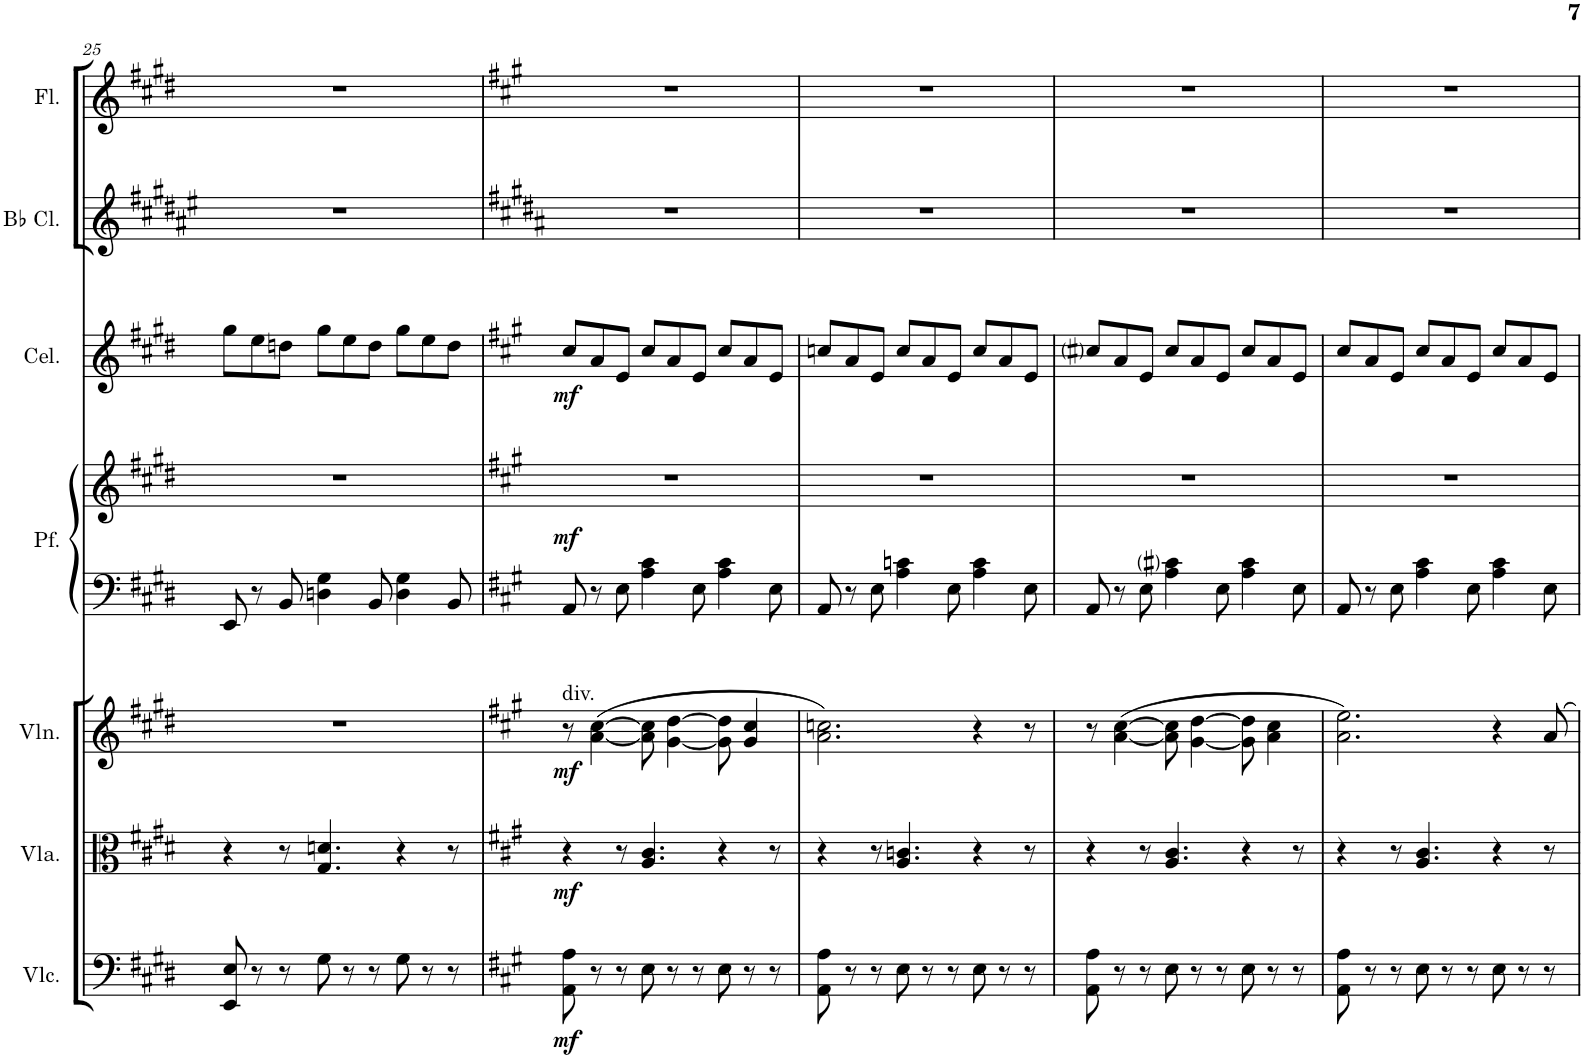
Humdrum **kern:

**kern	**dynam	**kern	**dynam	**kern	**dynam	**kern	**kern	**dynam	**kern	**dynam	**kern	**kern
*part7	*part7	*part6	*part6	*part5	*part5	*part4	*part4	*part4	*part3	*part3	*part2	*part1
*staff8	*staff8	*staff7	*staff7	*staff6	*staff6	*staff5	*staff4	*staff4/5	*staff3	*staff3	*staff2	*staff1
*I"Violoncellos	*	*I"Violas	*	*I"Violins	*	*I"Pianoforte	*	*	*I"Celeste / Musical Box	*	*I"2 Bb Clarinets	*I"2 Flutes
*I'Vlc.	*	*I'Vla.	*	*I'Vln.	*	*I'Pf.	*	*	*I'Cel.	*	*I'Bb Cl.	*I'Fl.
!!LO:PB:g=z
*clefF4	*	*clefC3	*	*clefG2	*	*clefF4	*clefG2	*	*clefG2	*	*clefG2	*clefG2
*	*	*	*	*	*	*	*	*	*Trd-7c-12	*	*Trd1c2	*
*k[f#c#g#d#]	*	*k[f#c#g#d#]	*	*k[f#c#g#d#]	*	*k[f#c#g#d#]	*k[f#c#g#d#]	*	*k[f#c#g#d#]	*	*k[f#c#g#d#a#e#]	*k[f#c#g#d#]
*M9/8	*	*M9/8	*	*M9/8	*	*M9/8	*M9/8	*	*M9/8	*	*M9/8	*M9/8
=25	=25	=25	=25	=25	=25	=25	=25	=25	=25	=25	=25	=25
8EE/ 8E/	.	4r	.	8%9r	.	8EE/	8%9r	.	8gg#\L	.	8%9r	8%9r
8r	.	.	.	.	.	8r	.	.	8ee\	.	.	.
8r	.	8r	.	.	.	8BB/	.	.	8ddn\J	.	.	.
8G#\	.	4.G#/ 4.dn/	.	.	.	4Dn\ 4G#\	.	.	8gg#\L	.	.	.
8r	.	.	.	.	.	.	.	.	8ee\	.	.	.
8r	.	.	.	.	.	8BB/	.	.	8dd\J	.	.	.
8G#\	.	4r	.	.	.	4D\ 4G#\	.	.	8gg#\L	.	.	.
8r	.	.	.	.	.	.	.	.	8ee\	.	.	.
8r	.	8r	.	.	.	8BB/	.	.	8dd\J	.	.	.
=26	=26	=26	=26	=26	=26	=26	=26	=26	=26	=26	=26	=26
*k[f#c#g#]	*	*k[f#c#g#]	*	*k[f#c#g#]	*	*k[f#c#g#]	*k[f#c#g#]	*	*k[f#c#g#]	*	*k[f#c#g#d#a#]	*k[f#c#g#]
!	!	!	!	!LO:TX:a:t=div.	!	!	!	!	!	!	!	!
!	!LO:DY:b	!	!LO:DY:b	!	!LO:DY:b	!	!	!LO:DY:b	!	!LO:DY:b	!	!
8AA\ 8A\	mf	4r	mf	8r	mf	8AA/	8%9r	mf	8cc#/L	mf	8%9r	8%9r
8r	.	.	.	([4a\ [4cc#\	.	8r	.	.	8a/	.	.	.
8r	.	8r	.	.	.	8E\	.	.	8e/J	.	.	.
8E\	.	4.A/ 4.c#/	.	8a\] 8cc#\]	.	4A\ 4c#\	.	.	8cc#/L	.	.	.
8r	.	.	.	[4g#\ [4dd\	.	.	.	.	8a/	.	.	.
8r	.	.	.	.	.	8E\	.	.	8e/J	.	.	.
8E\	.	4r	.	8g#\] 8dd\]	.	4A\ 4c#\	.	.	8cc#/L	.	.	.
8r	.	.	.	4g#/ 4cc#/	.	.	.	.	8a/	.	.	.
8r	.	8r	.	.	.	8E\	.	.	8e/J	.	.	.
=27	=27	=27	=27	=27	=27	=27	=27	=27	=27	=27	=27	=27
8AA\ 8A\	.	4r	.	2.a\ 2.ccn\)	.	8AA/	8%9r	.	8ccn/L	.	8%9r	8%9r
8r	.	.	.	.	.	8r	.	.	8a/	.	.	.
8r	.	8r	.	.	.	8E\	.	.	8e/J	.	.	.
8E\	.	4.A/ 4.cn/	.	.	.	4A\ 4cn\	.	.	8cc/L	.	.	.
8r	.	.	.	.	.	.	.	.	8a/	.	.	.
8r	.	.	.	.	.	8E\	.	.	8e/J	.	.	.
8E\	.	4r	.	4r	.	4A\ 4c\	.	.	8cc/L	.	.	.
8r	.	.	.	.	.	.	.	.	8a/	.	.	.
8r	.	8r	.	8r	.	8E\	.	.	8e/J	.	.	.
=28	=28	=28	=28	=28	=28	=28	=28	=28	=28	=28	=28	=28
8AA\ 8A\	.	4r	.	8r	.	8AA/	8%9r	.	8cc#i/L	.	8%9r	8%9r
8r	.	.	.	([4a\ [4cc#\	.	8r	.	.	8a/	.	.	.
8r	.	8r	.	.	.	8E\	.	.	8e/J	.	.	.
8E\	.	4.A/ 4.c#/	.	8a\] 8cc#\]	.	4A\ 4c#i\	.	.	8cc#/L	.	.	.
8r	.	.	.	[4g#\ [4dd\	.	.	.	.	8a/	.	.	.
8r	.	.	.	.	.	8E\	.	.	8e/J	.	.	.
8E\	.	4r	.	8g#\] 8dd\]	.	4A\ 4c#\	.	.	8cc#/L	.	.	.
8r	.	.	.	4a\ 4cc#\	.	.	.	.	8a/	.	.	.
8r	.	8r	.	.	.	8E\	.	.	8e/J	.	.	.
=29	=29	=29	=29	=29	=29	=29	=29	=29	=29	=29	=29	=29
8AA\ 8A\	.	4r	.	2.a\ 2.ee\)	.	8AA/	8%9r	.	8cc#/L	.	8%9r	8%9r
8r	.	.	.	.	.	8r	.	.	8a/	.	.	.
8r	.	8r	.	.	.	8E\	.	.	8e/J	.	.	.
8E\	.	4.A/ 4.c#/	.	.	.	4A\ 4c#\	.	.	8cc#/L	.	.	.
8r	.	.	.	.	.	.	.	.	8a/	.	.	.
8r	.	.	.	.	.	8E\	.	.	8e/J	.	.	.
8E\	.	4r	.	4r	.	4A\ 4c#\	.	.	8cc#/L	.	.	.
8r	.	.	.	.	.	.	.	.	8a/	.	.	.
8r	.	8r	.	8a/	.	8E\	.	.	8e/J	.	.	.
=	=	=	=	=	=	=	=	=	=	=	=	=
*-	*-	*-	*-	*-	*-	*-	*-	*-	*-	*-	*-	*-
